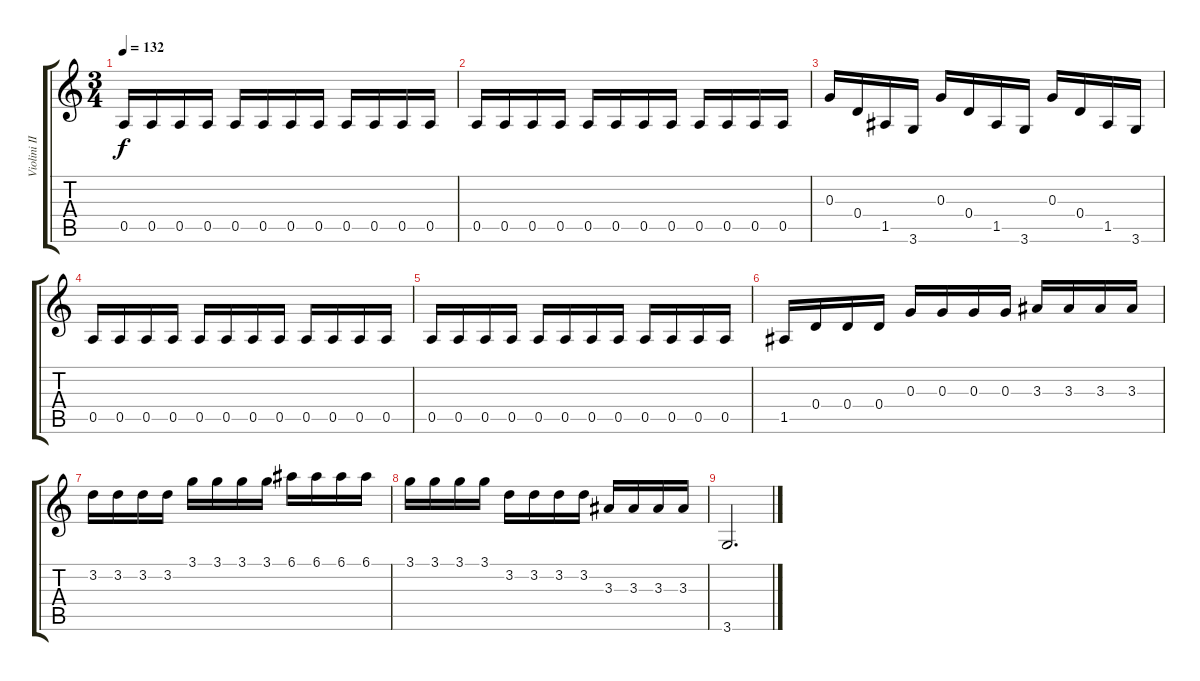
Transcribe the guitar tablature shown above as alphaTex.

\track ("Violini II" "Violini II") {instrument distortionguitar}
\staff {score tabs}
\tuning (E4 B3 G3 D3 A2 E2) {hide}
\ts (3 4)
\tempo 132
\clef g2
\ks c
0.5.16{dy f} 0.5.16 0.5.16 0.5.16 0.5.16 0.5.16 0.5.16 0.5.16 0.5.16 0.5.16 0.5.16 0.5.16 |
0.5.16 0.5.16 0.5.16 0.5.16 0.5.16 0.5.16 0.5.16 0.5.16 0.5.16 0.5.16 0.5.16 0.5.16 |
0.3.16 0.4.16 1.5.16 3.6.16 0.3.16 0.4.16 1.5.16 3.6.16 0.3.16 0.4.16 1.5.16 3.6.16 |
0.5.16 0.5.16 0.5.16 0.5.16 0.5.16 0.5.16 0.5.16 0.5.16 0.5.16 0.5.16 0.5.16 0.5.16 |
0.5.16 0.5.16 0.5.16 0.5.16 0.5.16 0.5.16 0.5.16 0.5.16 0.5.16 0.5.16 0.5.16 0.5.16 |
1.5.16 0.4.16 0.4.16 0.4.16 0.3.16 0.3.16 0.3.16 0.3.16 3.3.16 3.3.16 3.3.16 3.3.16 |
3.2.16 3.2.16 3.2.16 3.2.16 3.1.16 3.1.16 3.1.16 3.1.16 6.1.16 6.1.16 6.1.16 6.1.16 |
3.1.16 3.1.16 3.1.16 3.1.16 3.2.16 3.2.16 3.2.16 3.2.16 3.3.16 3.3.16 3.3.16 3.3.16 |
3.6.2{d}
